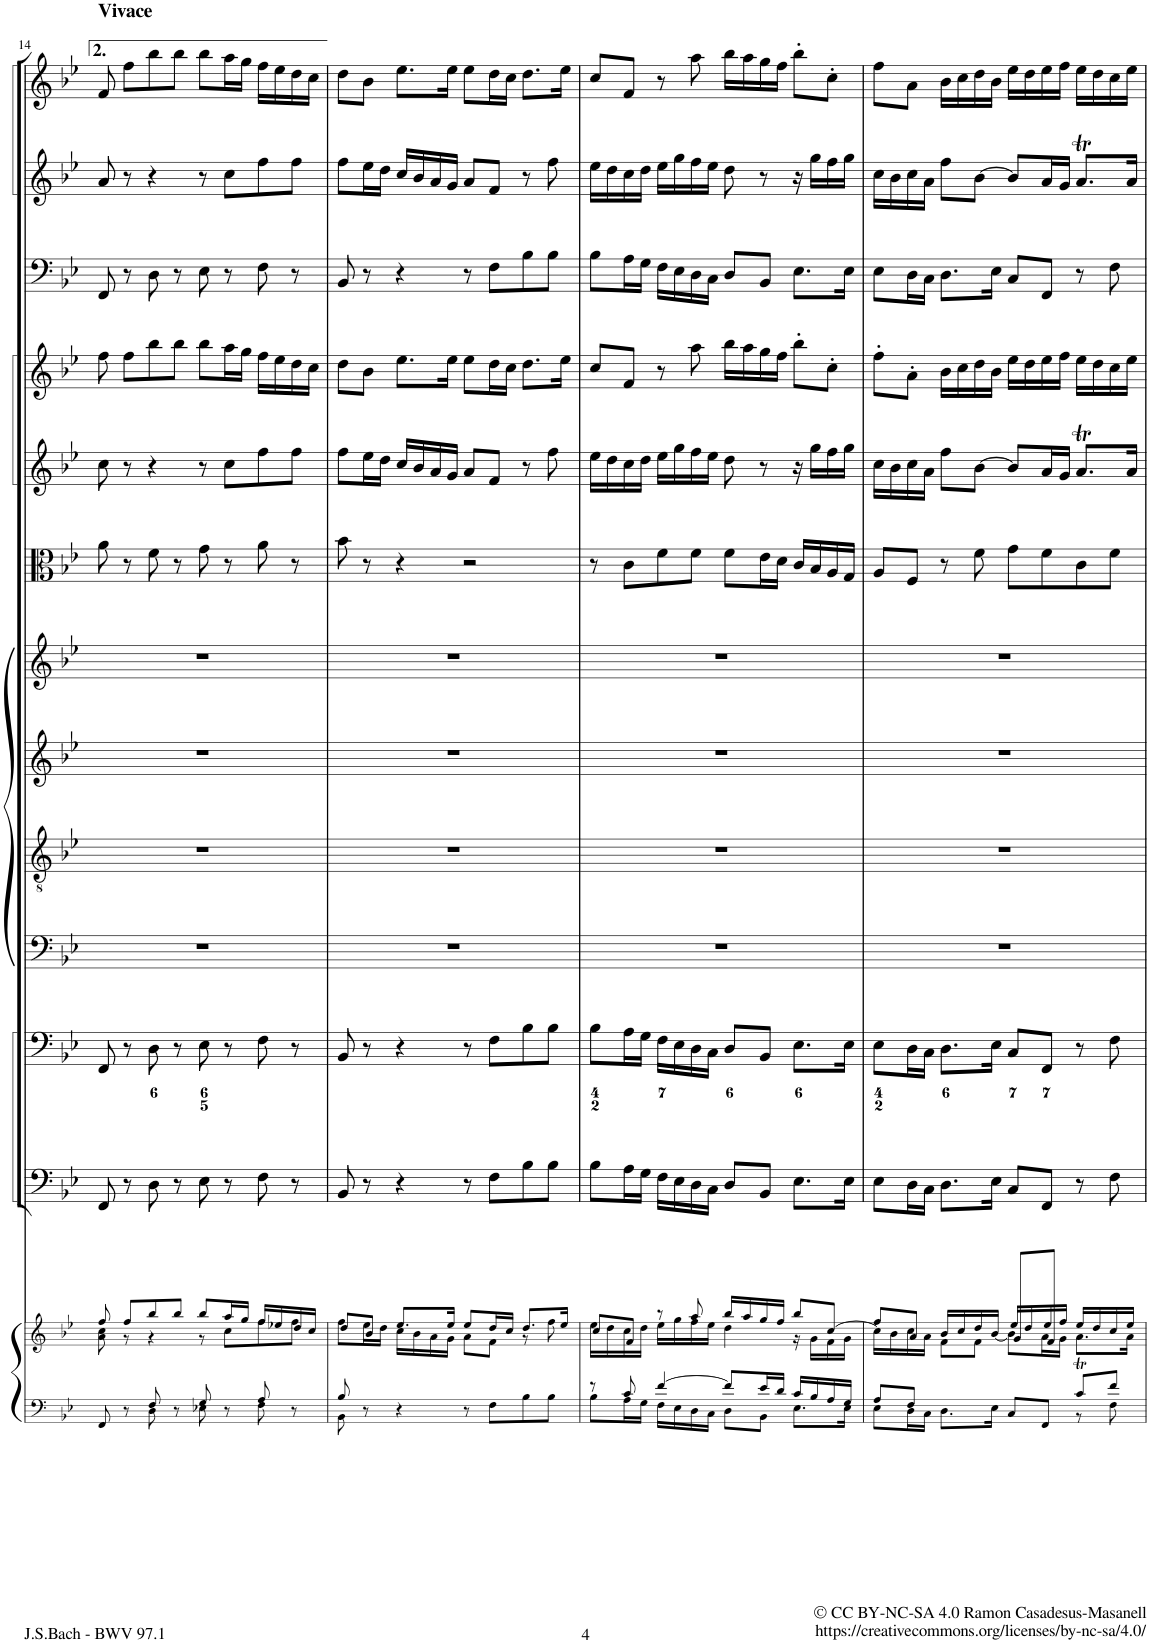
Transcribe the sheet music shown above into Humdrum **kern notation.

**kern	**kern	**kern	**kern	**kern	**kern	**kern	**kern	**kern	**kern	**kern	**kern	**kern	**kern
*part13	*part13	*part12	*part11	*part10	*part9	*part8	*part7	*part6	*part5	*part4	*part3	*part2	*part1
*staff14	*staff13	*staff12	*staff11	*staff10	*staff9	*staff8	*staff7	*staff6	*staff5	*staff4	*staff3	*staff2	*staff1
*I"Piano reduction	*	*I"Violoncello  e Violone	*I"Organo	*I"Basso	*I"Tenore	*I"Alto	*I"Soprano	*I"Viola	*I"Violino II	*I"Violino I	*I"Fagotti	*I"Oboe II	*I"Oboe I
*I'Pno	*	*	*	*	*	*	*	*	*	*	*	*I'Ob	*I'Ob
!!LO:PB:g=z
*clefF4	*clefG2	*clefF4	*clefF4	*clefF4	*clefGv2	*clefG2	*clefG2	*clefC3	*clefG2	*clefG2	*clefF4	*clefG2	*clefG2
*k[b-e-]	*k[b-e-]	*k[b-e-]	*k[b-e-]	*k[b-e-]	*k[b-e-]	*k[b-e-]	*k[b-e-]	*k[b-e-]	*k[b-e-]	*k[b-e-]	*k[b-e-]	*k[b-e-]	*k[b-e-]
*M4/4	*M4/4	*M4/4	*M4/4	*M4/4	*M4/4	*M4/4	*M4/4	*M4/4	*M4/4	*M4/4	*M4/4	*M4/4	*M4/4
*met(c)	*met(c)	*met(c)	*met(c)	*met(c)	*met(c)	*met(c)	*met(c)	*met(c)	*met(c)	*met(c)	*met(c)	*met(c)	*met(c)
=14	=14	=14	=14	=14	=14	=14	=14	=14	=14	=14	=14	=14	=14
*^	*^	*	*	*	*	*	*	*	*	*	*	*	*
!	!	!	!	!	!	!	!	!	!	!	!	!	!	!	!LO:TX:a:B:t=Vivace
8FF/	8ryy	8ff/	8a\ 8cc\	8FF/	8FF/	1r	1r	1r	1r	8a\	8cc\	8ff\	8FF/	8a/	8f/
8r	8ryy	8ff/L	8r	8r	8r	.	.	.	.	8r	8r	8ff\L	8r	8r	8ff\L
8F/	8D\	8bb-/	4r	8D\	8D\	.	.	.	.	8f\	4r	8bb-\	8D\	4r	8bb-\
8r	8ryy	8bb-/J	.	8r	8r	.	.	.	.	8r	.	8bb-\J	8r	.	8bb-\J
8G/	8E-X\	8bb-/L	8r	8E-\	8E-\	.	.	.	.	8g\	8r	8bb-\L	8E-\	8r	8bb-\L
8r	8ryy	16aa/L	8cc\L	8r	8r	.	.	.	.	8r	8cc\L	16aa\L	8r	8cc\L	16aa\L
.	.	16gg/JJ	.	.	.	.	.	.	.	.	.	16gg\JJ	.	.	16gg\JJ
8A/	8F\	16ff/LL	8ff\	8F\	8F\	.	.	.	.	8a\	8ff\	16ff\LL	8F\	8ff\	16ff\LL
.	.	16ee-X/	.	.	.	.	.	.	.	.	.	16ee-\	.	.	16ee-\
8r	8ryy	16dd/	8ff\J	8r	8r	.	.	.	.	8r	8ff\J	16dd\	8r	8ff\J	16dd\
.	.	16cc/JJ	.	.	.	.	.	.	.	.	.	16cc\JJ	.	.	16cc\JJ
=15	=15	=15	=15	=15	=15	=15	=15	=15	=15	=15	=15	=15	=15	=15	=15
8B-/	8BB-\	8dd/L	8ff\L	8BB-/	8BB-/	1r	1r	1r	1r	8b-\	8ff\L	8dd\L	8BB-/	8ff\L	8dd\L
8r	8ryy	8b-/J	16ee-\L	8r	8r	.	.	.	.	8r	16ee-\L	8b-\J	8r	16ee-\L	8b-\J
.	.	.	16dd\JJ	.	.	.	.	.	.	.	16dd\JJ	.	.	16dd\JJ	.
4r	4ryy	8.ee-/L	16cc\LL	4r	4r	.	.	.	.	4r	16cc/LL	8.ee-\L	4r	16cc/LL	8.ee-\L
.	.	.	16b-\	.	.	.	.	.	.	.	16b-/	.	.	16b-/	.
.	.	.	16a\	.	.	.	.	.	.	.	16a/	.	.	16a/	.
.	.	16ee-/Jk	16g\JJ	.	.	.	.	.	.	.	16g/JJ	16ee-\Jk	.	16g/JJ	16ee-\Jk
8r	8ryy	8ee-/L	8a\L	8r	8r	.	.	.	.	2r	8a/L	8ee-\L	8r	8a/L	8ee-\L
8ryy	8F\L	16dd/L	8f\J	8F\L	8F\L	.	.	.	.	.	8f/J	16dd\L	8F\L	8f/J	16dd\L
.	.	16cc/JJ	.	.	.	.	.	.	.	.	.	16cc\JJ	.	.	16cc\JJ
4ryy	8B-\	8.dd/L	8r	8B-\	8B-\	.	.	.	.	.	8r	8.dd\L	8B-\	8r	8.dd\L
.	8B-\J	.	8ff\	8B-\J	8B-\J	.	.	.	.	.	8ff\	.	8B-\J	8ff\	.
.	.	16ee-/Jk	.	.	.	.	.	.	.	.	.	16ee-\Jk	.	.	16ee-\Jk
=16	=16	=16	=16	=16	=16	=16	=16	=16	=16	=16	=16	=16	=16	=16	=16
8r	8B-\L	8cc/L	16ee-\LL	8B-\L	8B-\L	1r	1r	1r	1r	8r	16ee-\LL	8cc/L	8B-\L	16ee-\LL	8cc/L
.	.	.	16dd\	.	.	.	.	.	.	.	16dd\	.	.	16dd\	.
8c/	16A\L	8f/J	16cc\	16A\L	16A\L	.	.	.	.	8c\L	16cc\	8f/J	16A\L	16cc\	8f/J
.	16G\JJ	.	16dd\JJ	16G\JJ	16G\JJ	.	.	.	.	.	16dd\JJ	.	16G\JJ	16dd\JJ	.
[4f/	16F\LL	8r	16ee-\LL	16F\LL	16F\LL	.	.	.	.	8f\	16ee-\LL	8r	16F\LL	16ee-\LL	8r
.	16E-\	.	16gg\	16E-\	16E-\	.	.	.	.	.	16gg\	.	16E-\	16gg\	.
.	16D\	8aa/	16ff\	16D\	16D\	.	.	.	.	8f\J	16ff\	8aa\	16D\	16ff\	8aa\
.	16C\JJ	.	16ee-\JJ	16C\JJ	16C\JJ	.	.	.	.	.	16ee-\JJ	.	16C\JJ	16ee-\JJ	.
8f/L]	8D\L	16bb-/LL	4dd\	8D/L	8D/L	.	.	.	.	8f\L	8dd\	16bb-\LL	8D/L	8dd\	16bb-\LL
.	.	16aa/	.	.	.	.	.	.	.	.	.	16aa\	.	.	16aa\
16e-/L	8BB-\J	16gg/	.	8BB-/J	8BB-/J	.	.	.	.	16e-\L	8r	16gg\	8BB-/J	8r	16gg\
16d/JJ	.	16ff/JJ	.	.	.	.	.	.	.	16d\JJ	.	16ff\JJ	.	.	16ff\JJ
16c/LL	8.E-\L	8bb-/L	16r	8.E-\L	8.E-\L	.	.	.	.	16c/LL	16r	8bb-'\L	8.E-\L	16r	8bb-'\L
16B-/	.	.	16g\LL	.	.	.	.	.	.	16B-/	16gg\LL	.	.	16gg\LL	.
16A/	.	[8cc/J	16f\	.	.	.	.	.	.	16A/	16ff\	8cc'\J	.	16ff\	8cc'\J
16G/JJ	16E-\Jk	.	16g\JJ	16E-\Jk	16E-\Jk	.	.	.	.	16G/JJ	16gg\JJ	.	16E-\Jk	16gg\JJ	.
=17	=17	=17	=17	=17	=17	=17	=17	=17	=17	=17	=17	=17	=17	=17	=17
*	*	*	*^	*	*	*	*	*	*	*	*	*	*	*	*
8A/L	8E-\L	8ff/L	16cc\LL]	2ryy	8E-\L	8E-\L	1r	1r	1r	1r	8A/L	16cc\LL	8ff'\L	8E-\L	16cc\LL	8ff\L
.	.	.	16b-\	.	.	.	.	.	.	.	.	16b-\	.	.	16b-\	.
8F/J	16D\L	8a/J	16cc\	.	16D\L	16D\L	.	.	.	.	8F/J	16cc\	8a'\J	16D\L	16cc\	8a\J
.	16C\JJ	.	16a\JJ	.	16C\JJ	16C\JJ	.	.	.	.	.	16a\JJ	.	16C\JJ	16a\JJ	.
4ryy	8.D\L	16b-/LL	8f\L	.	8.D\L	8.D\L	.	.	.	.	8r	8ff\L	16b-\LL	8.D\L	8ff\L	16b-\LL
.	.	16cc/	.	.	.	.	.	.	.	.	.	.	16cc\	.	.	16cc\
.	.	16dd/	8f\J	.	.	.	.	.	.	.	8f\	[8b-\J	16dd\	.	[8b-\J	16dd\
.	16E-\Jk	[<16b-/JJ	.	.	16E-\Jk	16E-\Jk	.	.	.	.	.	.	16b-\JJ	16E-\Jk	.	16b-\JJ
4ryy	8C/L	16ee-/LL	8b-\L]	8g/L	8C/L	8C/L	.	.	.	.	8g\L	8b-/L]	16ee-\LL	8C/L	8b-/L]	16ee-\LL
.	.	16dd/	.	.	.	.	.	.	.	.	.	.	16dd\	.	.	16dd\
.	8FF/J	16ee-/	16a\L	8f/J	8FF/J	8FF/J	.	.	.	.	8f\	16a/L	16ee-\	8FF/J	16a/L	16ee-\
.	.	16ff/JJ	16g\JJ	.	.	.	.	.	.	.	.	16g/JJ	16ff\JJ	.	16g/JJ	16ff\JJ
8c/L	8r	16ee-/LL	8.at\L	4ryy	8r	8r	.	.	.	.	8c\	8.at/L	16ee-\LL	8r	8.at/L	16ee-\LL
.	.	16dd/	.	.	.	.	.	.	.	.	.	.	16dd\	.	.	16dd\
8f/J	8F\	16cc/	.	.	8F\	8F\	.	.	.	.	8f\J	.	16cc\	8F\	.	16cc\
.	.	16ee-/JJ	16a\Jk	.	.	.	.	.	.	.	.	16a/Jk	16ee-\JJ	.	16a/Jk	16ee-\JJ
*v	*v	*	*	*	*	*	*	*	*	*	*	*	*	*	*	*
*	*v	*v	*v	*	*	*	*	*	*	*	*	*	*	*	*
=	=	=	=	=	=	=	=	=	=	=	=	=	=
*-	*-	*-	*-	*-	*-	*-	*-	*-	*-	*-	*-	*-	*-
